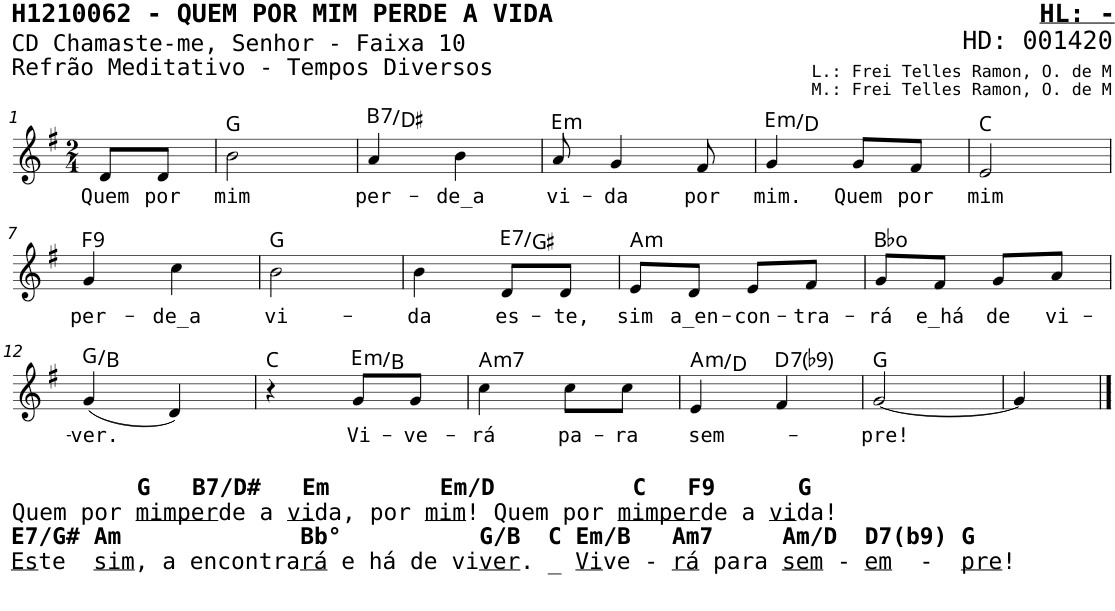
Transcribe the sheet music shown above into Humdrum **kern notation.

**kern	**text	**harte
*part1	*part1	*part1
*staff1	*staff1	*
*I"Voz	*	*
*I'V	*	*
*stria5	*	*
*clefG2	*	*
*k[f#]	*	*
*M2/4	*	*
=1	=1	=1
!	!LO:LY:b	!
8d/L	Quem	.
!	!LO:LY:b	!
8d/J	por	.
=2	=2	=2
!	!LO:LY:b	!
2b\	mim	G:maj
=3	=3	=3
!	!LO:LY:b	!LO:H:kt=7
4a/	per-	B:7/3
!	!LO:LY:b	!
4b\	-de_a	.
=4	=4	=4
!	!LO:LY:b	!LO:H:kt=m
8a/	vi-	E:min
!	!LO:LY:b	!
4g/	-da	.
!	!LO:LY:b	!
8f#/	por	.
=5	=5	=5
!	!LO:LY:b	!LO:H:kt=m
4g/	mim.	E:min/b7
!	!LO:LY:b	!
8g/L	Quem	.
!	!LO:LY:b	!
8f#/J	por	.
=6	=6	=6
!	!LO:LY:b	!
2e/	mim	C:maj
!!LO:LB:g=z
=7	=7	=7
!	!LO:LY:b	!LO:H:kt=9
4g/	per-	F:9
!	!LO:LY:b	!
4cc\	-de_a	.
=8	=8	=8
!	!LO:LY:b	!
2b\	vi-	G:maj
=9	=9	=9
!	!LO:LY:b	!
4b\	-da	.
!	!LO:LY:b	!LO:H:kt=7
8d/L	es-	E:7/3
!	!LO:LY:b	!
8d/J	-te,	.
=10	=10	=10
!	!LO:LY:b	!LO:H:kt=m
8e/L	sim	A:min
!	!LO:LY:b	!
8d/J	a_en-	.
!	!LO:LY:b	!
8e/L	-con-	.
!	!LO:LY:b	!
8f#/J	-tra-	.
=11	=11	=11
!	!LO:LY:b	!
8g/L	-rá	Bb:dim
!	!LO:LY:b	!
8f#/J	e_há	.
!	!LO:LY:b	!
8g/L	de	.
!	!LO:LY:b	!
8a/J	vi-	.
!!LO:LB:g=z
=12	=12	=12
!LO:TX:b:B:t=G   B7/D#   Em        Em/D          C   F9      G	!	!
!LO:TX:b:t=Quem por	!	!
!LO:TX:b:t=mimper	!	!
!LO:TX:b:t=de a	!	!
!LO:TX:b:t=vi	!	!
!LO:TX:b:t=da, por	!	!
!LO:TX:b:t=mim	!	!
!LO:TX:b:t=! Quem por	!	!
!LO:TX:b:t=mimper	!	!
!LO:TX:b:t=de a	!	!
!LO:TX:b:t=vi	!	!
!LO:TX:b:t=da!	!	!
!LO:TX:b:B:t=E7/G# Am             Bb°          G/B  C Em/B   Am7     Am/D  D7(b9) G	!	!
!LO:TX:b:t=Es	!	!
!LO:TX:b:t=te	!	!
!LO:TX:b:t=sim	!	!
!LO:TX:b:t=, a encontra	!	!
!LO:TX:b:t=rá	!	!
!LO:TX:b:t=e há de vi	!	!
!LO:TX:b:t=ver	!	!
!LO:TX:b:t=. _	!	!
!LO:TX:b:t=Vi	!	!
!LO:TX:b:t=ve -	!	!
!LO:TX:b:t=rá	!	!
!LO:TX:b:t=para	!	!
!LO:TX:b:t=sem	!	!
!LO:TX:b:t=-	!	!
!LO:TX:b:t=em	!	!
!LO:TX:b:t=-	!	!
!LO:TX:b:t=pre	!	!
!LO:TX:b:t=!	!	!
!	!LO:LY:b	!
(4g/	-ver.	G:maj/3
4d/)	.	.
=13	=13	=13
4r	.	C:maj
!	!LO:LY:b	!LO:H:kt=m
8g/L	Vi-	E:min/5
!	!LO:LY:b	!
8g/J	-ve-	.
=14	=14	=14
!	!LO:LY:b	!LO:H:kt=m7
4cc\	-rá	A:min7
!	!LO:LY:b	!
8cc\L	pa-	.
!	!LO:LY:b	!
8cc\J	-ra	.
=15	=15	=15
!	!LO:LY:b	!LO:H:kt=m
4e/	sem-	A:min/4
!	!	!LO:H:kt=7
4f#/	.	D:7(b9)
=16	=16	=16
!	!LO:LY:b	!
[2g/	-pre!	G:maj
=17	=17	=17
4g/]	.	.
==	==	==
*-	*-	*-
